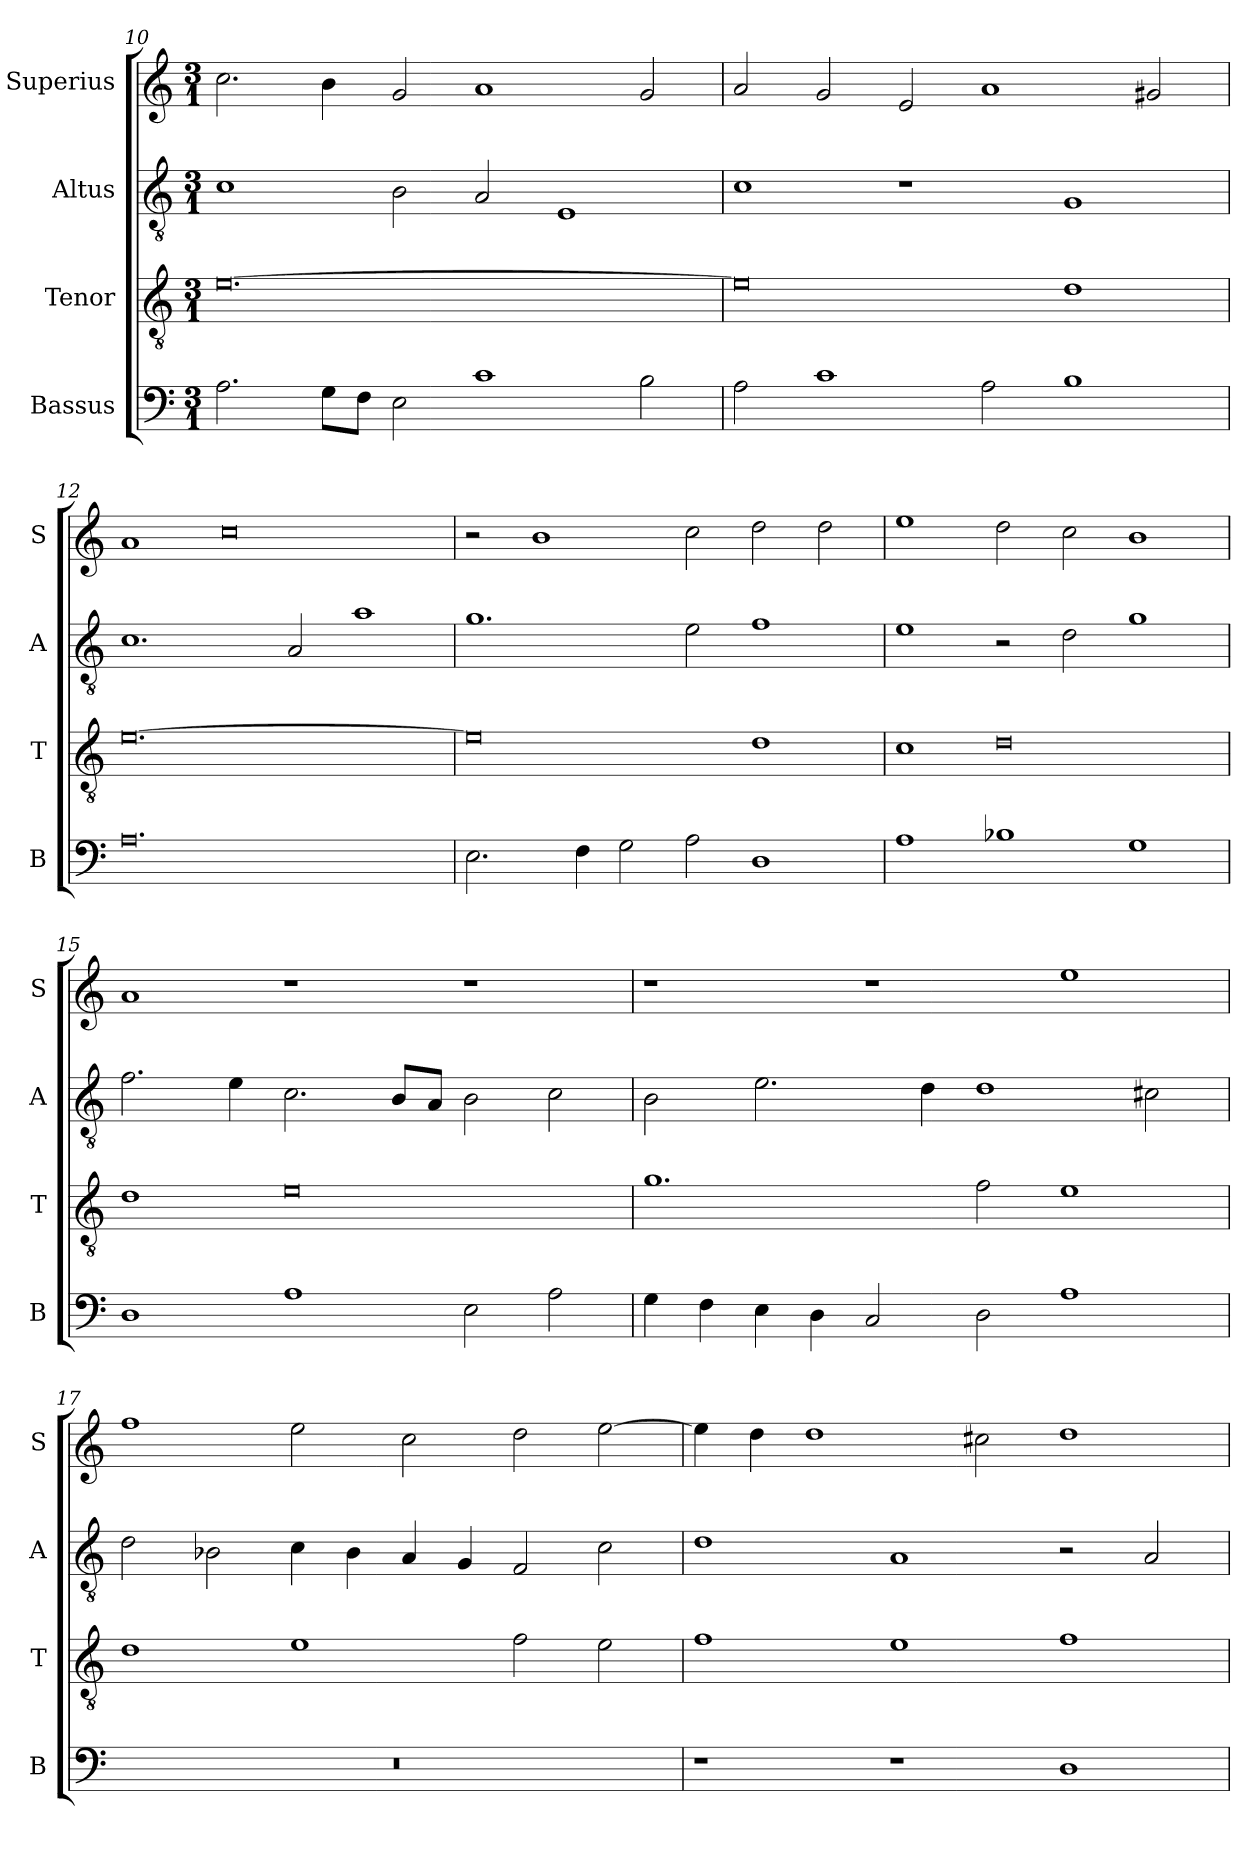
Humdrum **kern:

**kern	**kern	**kern	**kern
*part4	*part3	*part2	*part1
*staff4	*staff3	*staff2	*staff1
*I"Bassus	*I"Tenor	*I"Altus	*I"Superius
*I'B	*I'T	*I'A	*I'S
*clefF4	*clefGv2	*clefGv2	*clefG2
*k[]	*k[]	*k[]	*k[]
*M3/1	*M3/1	*M3/1	*M3/1
=10	=10	=10	=10
2.A\	[0.e	1c	2.cc\
8G\L	.	.	4b\
8F\J	.	.	.
2E\	.	2B\	2g/
1c	.	2A/	1a
.	.	1E	.
2B\	.	.	2g/
=11	=11	=11	=11
2A\	0e]	1c	2a/
1c	.	.	2g/
.	.	1r	2e/
2A\	.	.	1a
1B	1d	1G	.
.	.	.	2g#X/
=12	=12	=12	=12
0.A	[0.e	1.c	1a
.	.	.	0cc
.	.	2A/	.
.	.	1a	.
=13	=13	=13	=13
2.E\	0e]	1.g	2r
.	.	.	1b
4F\	.	.	.
2G\	.	.	.
2A\	.	2e\	2cc\
1D	1d	1f	2dd\
.	.	.	2dd\
=14	=14	=14	=14
1A	1c	1e	1ee
1B-X	0d	2r	2dd\
.	.	2d\	2cc\
1G	.	1g	1b
=15	=15	=15	=15
1D	1d	2.f\	1a
.	.	4e\	.
1A	0e	2.c\	1r
.	.	8B/L	.
.	.	8A/J	.
2E\	.	2B\	1r
2A\	.	2c\	.
=16	=16	=16	=16
4G\	1.g	2B\	1r
4F\	.	.	.
4E\	.	2.e\	.
4D\	.	.	.
2C/	.	.	1r
.	.	4d\	.
2D\	2f\	1d	.
1A	1e	.	1ee
.	.	2c#X\	.
=17	=17	=17	=17
0.r	1d	2d\	1ff
.	.	2B-X\	.
.	1e	4c\	2ee\
.	.	4B-\	.
.	.	4A/	2cc\
.	.	4G/	.
.	2f\	2F/	2dd\
.	2e\	2c\	[2ee\
=18	=18	=18	=18
1r	1f	1d	4ee\]
.	.	.	4dd\
.	.	.	1dd
1r	1e	1A	.
.	.	.	2cc#X\
1D	1f	2r	1dd
.	.	2A/	.
=	=	=	=
*-	*-	*-	*-
